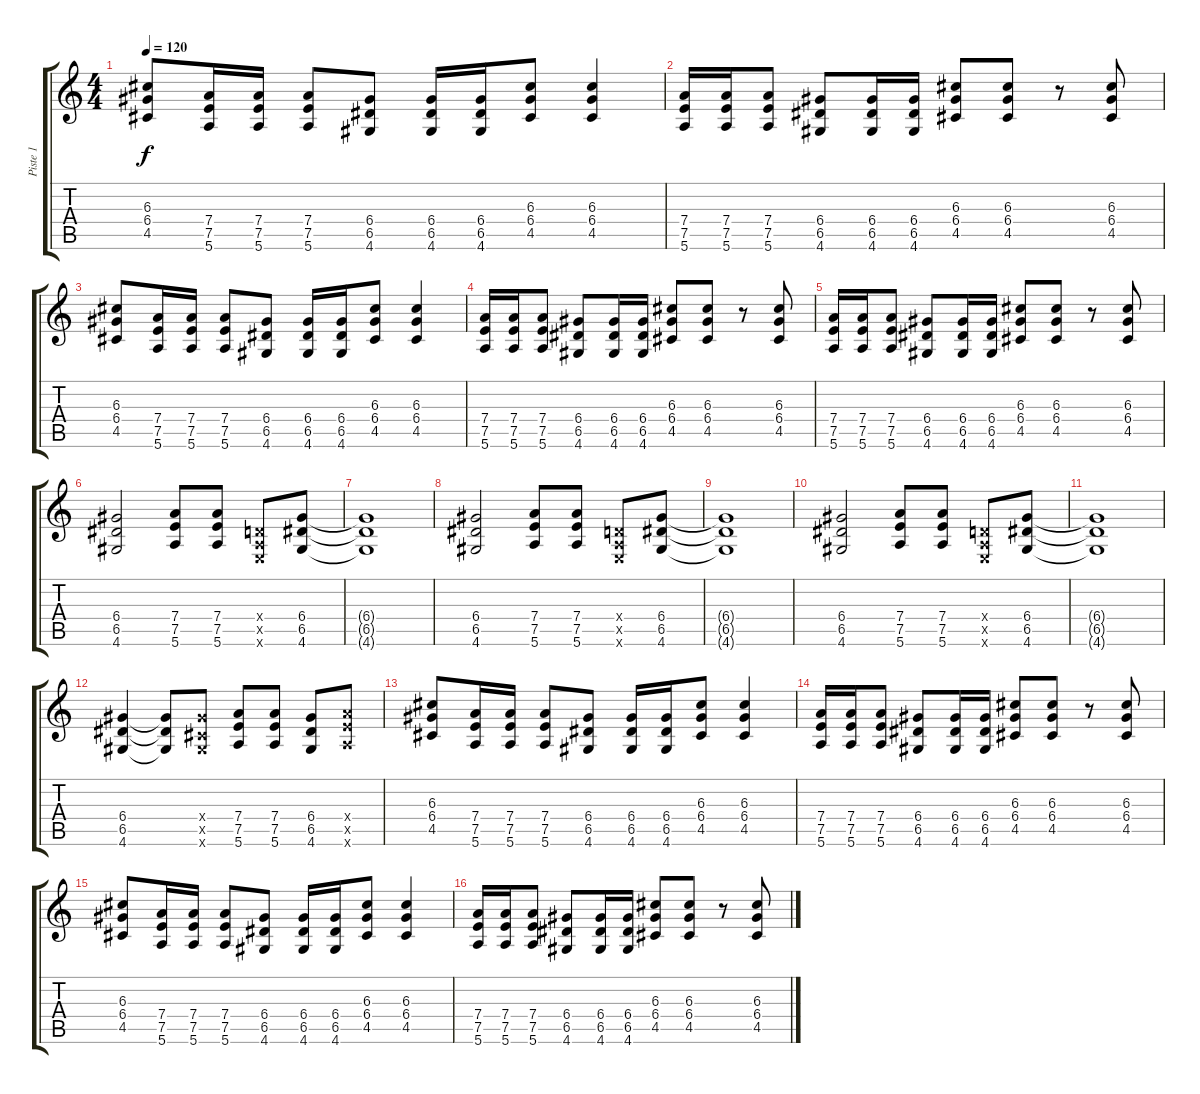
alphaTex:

\track ("Piste 1" "Piste 1") {instrument distortionguitar}
\staff {score tabs}
\tuning (E4 B3 G3 D3 A2 E2) {hide}
\ts (4 4)
\tempo 120
\clef g2
\ks c
(6.3 6.4 4.5).8{dy f} (7.4 7.5 5.6).16 (7.4 7.5 5.6).16 (7.4 7.5 5.6).8 (6.4 6.5 4.6).8 (6.4 6.5 4.6).16 (6.4 6.5 4.6).16 (6.3 6.4 4.5).8 (6.3 6.4 4.5).4 |
(7.4 7.5 5.6).16 (7.4 7.5 5.6).16 (7.4 7.5 5.6).8 (6.4 6.5 4.6).8 (6.4 6.5 4.6).16 (6.4 6.5 4.6).16 (6.3 6.4 4.5).8 (6.3 6.4 4.5).8 r.8 (6.3 6.4 4.5).8 |
(6.3 6.4 4.5).8 (7.4 7.5 5.6).16 (7.4 7.5 5.6).16 (7.4 7.5 5.6).8 (6.4 6.5 4.6).8 (6.4 6.5 4.6).16 (6.4 6.5 4.6).16 (6.3 6.4 4.5).8 (6.3 6.4 4.5).4 |
(7.4 7.5 5.6).16 (7.4 7.5 5.6).16 (7.4 7.5 5.6).8 (6.4 6.5 4.6).8 (6.4 6.5 4.6).16 (6.4 6.5 4.6).16 (6.3 6.4 4.5).8 (6.3 6.4 4.5).8 r.8 (6.3 6.4 4.5).8 |
(7.4 7.5 5.6).16 (7.4 7.5 5.6).16 (7.4 7.5 5.6).8 (6.4 6.5 4.6).8 (6.4 6.5 4.6).16 (6.4 6.5 4.6).16 (6.3 6.4 4.5).8 (6.3 6.4 4.5).8 r.8 (6.3 6.4 4.5).8 |
(6.4 6.5 4.6).2 (7.4 7.5 5.6).8 (7.4 7.5 5.6).8 (0.4{x} 0.5{x} 0.6{x}).8 (6.4 6.5 4.6).8 |
(6.4{t} 6.5{t} 4.6{t}).1 |
(6.4 6.5 4.6).2 (7.4 7.5 5.6).8 (7.4 7.5 5.6).8 (0.4{x} 0.5{x} 0.6{x}).8 (6.4 6.5 4.6).8 |
(6.4{t} 6.5{t} 4.6{t}).1 |
(6.4 6.5 4.6).2 (7.4 7.5 5.6).8 (7.4 7.5 5.6).8 (0.4{x} 0.5{x} 0.6{x}).8 (6.4 6.5 4.6).8 |
(6.4{t} 6.5{t} 4.6{t}).1 |
(6.4 6.5 4.6).4 (6.4{t} 6.5{t} 4.6{t}).8 (6.4{x} 4.5{x} 4.6{x}).8 (7.4 7.5 5.6).8 (7.4 7.5 5.6).8 (6.4 6.5 4.6).8 (7.4{x} 7.5{x} 5.6{x}).8 |
(6.3 6.4 4.5).8 (7.4 7.5 5.6).16 (7.4 7.5 5.6).16 (7.4 7.5 5.6).8 (6.4 6.5 4.6).8 (6.4 6.5 4.6).16 (6.4 6.5 4.6).16 (6.3 6.4 4.5).8 (6.3 6.4 4.5).4 |
(7.4 7.5 5.6).16 (7.4 7.5 5.6).16 (7.4 7.5 5.6).8 (6.4 6.5 4.6).8 (6.4 6.5 4.6).16 (6.4 6.5 4.6).16 (6.3 6.4 4.5).8 (6.3 6.4 4.5).8 r.8 (6.3 6.4 4.5).8 |
(6.3 6.4 4.5).8 (7.4 7.5 5.6).16 (7.4 7.5 5.6).16 (7.4 7.5 5.6).8 (6.4 6.5 4.6).8 (6.4 6.5 4.6).16 (6.4 6.5 4.6).16 (6.3 6.4 4.5).8 (6.3 6.4 4.5).4 |
(7.4 7.5 5.6).16 (7.4 7.5 5.6).16 (7.4 7.5 5.6).8 (6.4 6.5 4.6).8 (6.4 6.5 4.6).16 (6.4 6.5 4.6).16 (6.3 6.4 4.5).8 (6.3 6.4 4.5).8 r.8 (6.3 6.4 4.5).8
